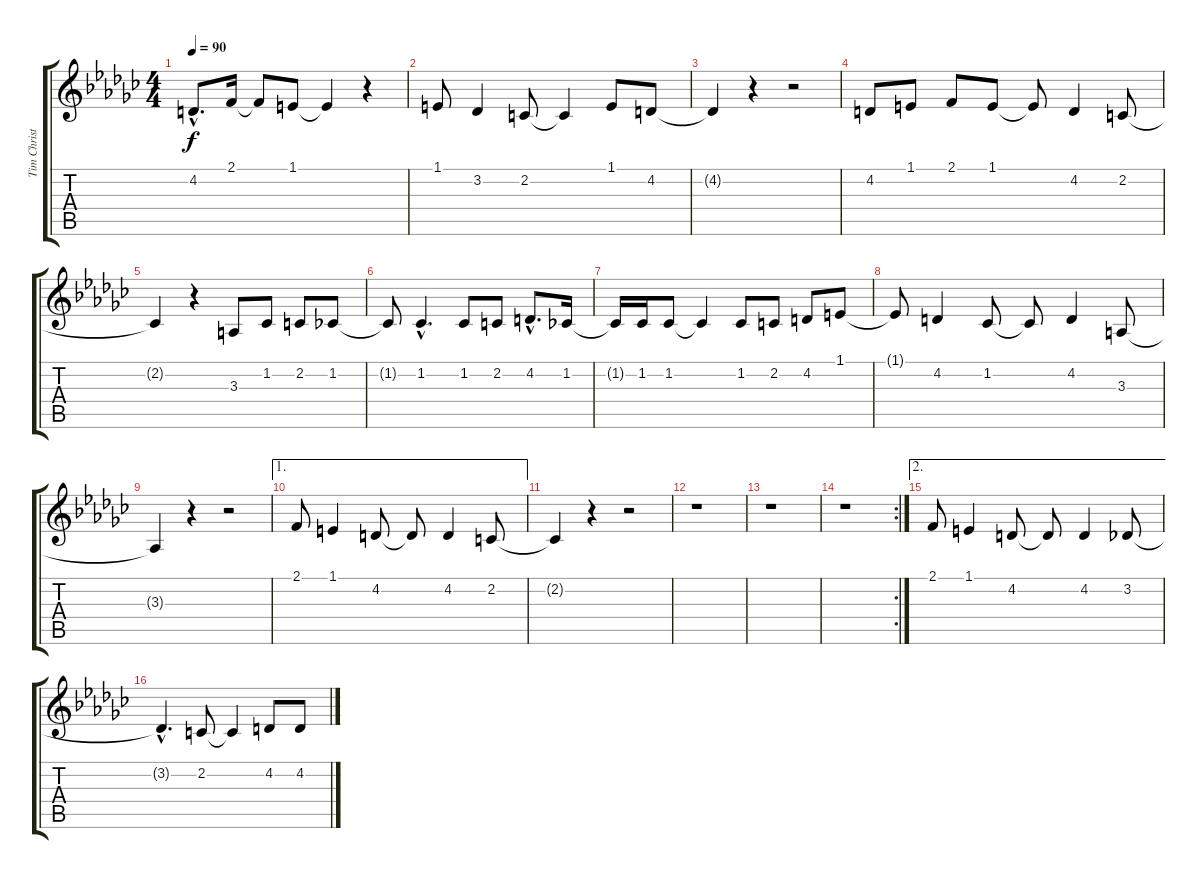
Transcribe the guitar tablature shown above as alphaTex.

\track ("Tim Christensen (Vocal)" "Tim Christ") {instrument tenorsax}
\staff {score tabs}
\tuning (Eb4 Bb3 Gb3 Db3 Ab2 Eb2) {hide}
\ts (4 4)
\tempo 90
\clef g2
\ks gb
4.2{hac}.8{d dy f} 2.1.16 2.1{t}.8 1.1.8 1.1{t}.4 r.4 |
1.1.8 3.2.4 2.2.8 2.2{t}.4 1.1.8 4.2.8 |
4.2{t}.4 r.4 r.2 |
4.2.8 1.1.8 2.1.8 1.1.8 1.1{t}.8 4.2.4 2.2.8 |
2.2{t}.4 r.4 3.3.8 1.2.8 2.2.8 1.2.8 |
1.2{t}.8 1.2{hac}.4{d} 1.2.8 2.2.8 4.2{hac}.8{d} 1.2.16 |
1.2{t}.16 1.2.16 1.2.8 1.2{t}.4 1.2.8 2.2.8 4.2.8 1.1.8 |
1.1{t}.8 4.2.4 1.2.8 1.2{t}.8 4.2.4 3.3.8 |
3.3{t}.4 r.4 r.2 |
\ae 1
2.1.8 1.1.4 4.2.8 4.2{t}.8 4.2.4 2.2.8 |
2.2{t}.4 r.4 r.2 |
r.1 |
r.1 |
\rc 2
r.1 |
\ae 2
2.1.8 1.1.4 4.2.8 4.2{t}.8 4.2.4 3.2.8 |
3.2{hac t}.4{d} 2.2.8 2.2{t}.4 4.2.8 4.2.8
